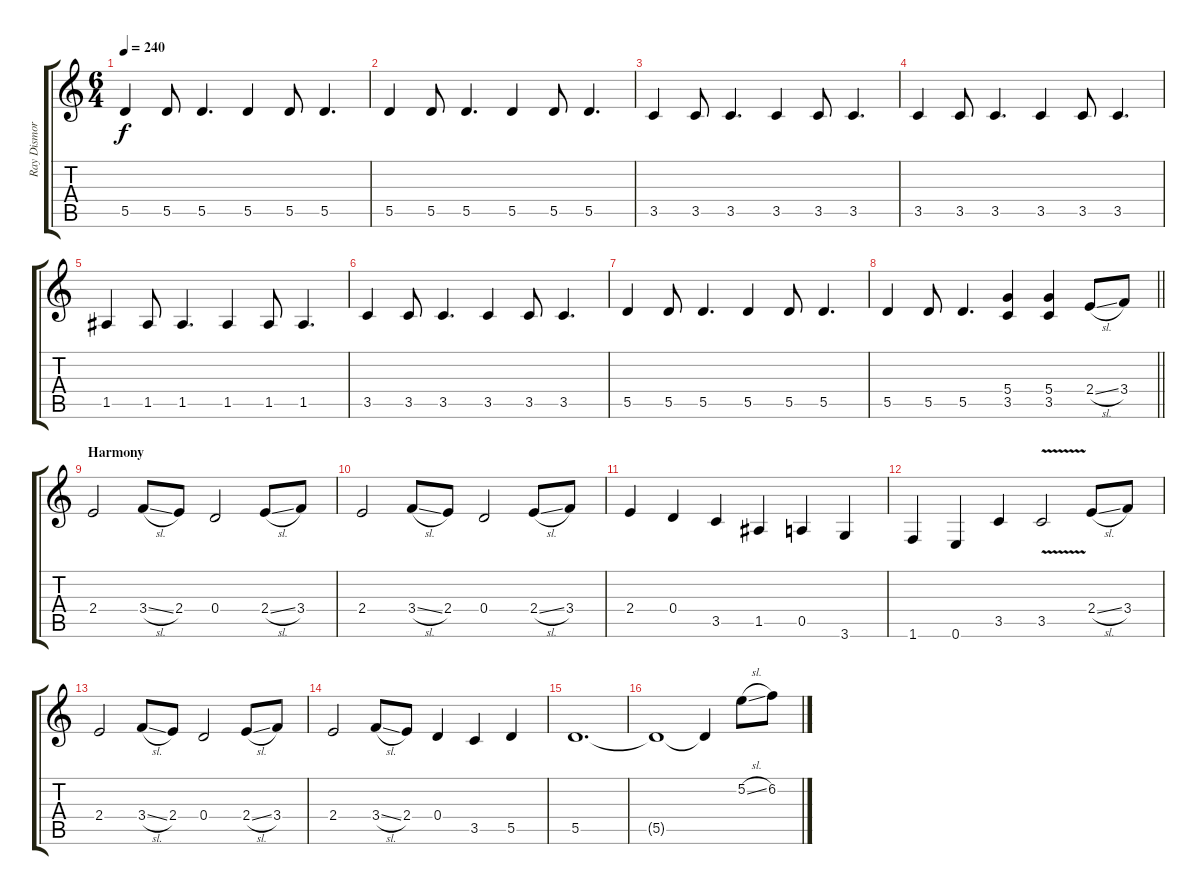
\track ("Ray Dismore" "Ray Dismor") {instrument distortionguitar}
\staff {score tabs}
\tuning (E4 B3 G3 D3 A2 E2) {hide}
\ts (6 4)
\tempo 240
\clef g2
\ks c
5.5.4{dy f} 5.5.8 5.5.4{d} 5.5.4 5.5.8 5.5.4{d} |
5.5.4 5.5.8 5.5.4{d} 5.5.4 5.5.8 5.5.4{d} |
3.5.4 3.5.8 3.5.4{d} 3.5.4 3.5.8 3.5.4{d} |
3.5.4 3.5.8 3.5.4{d} 3.5.4 3.5.8 3.5.4{d} |
1.5.4 1.5.8 1.5.4{d} 1.5.4 1.5.8 1.5.4{d} |
3.5.4 3.5.8 3.5.4{d} 3.5.4 3.5.8 3.5.4{d} |
5.5.4 5.5.8 5.5.4{d} 5.5.4 5.5.8 5.5.4{d} |
\barLineRight lightlight
5.5.4 5.5.8 5.5.4{d} (5.4 3.5).4 (5.4 3.5).4 2.4{sl}.8 3.4.8 |
\section ("" "Harmony")
2.4.2 3.4{sl}.8 2.4.8 0.4.2 2.4{sl}.8 3.4.8 |
2.4.2 3.4{sl}.8 2.4.8 0.4.2 2.4{sl}.8 3.4.8 |
2.4.4 0.4.4 3.5.4 1.5.4 0.5.4 3.6.4 |
1.6.4 0.6.4 3.5.4 3.5{v}.2 2.4{sl}.8 3.4.8 |
2.4.2 3.4{sl}.8 2.4.8 0.4.2 2.4{sl}.8 3.4.8 |
2.4.2 3.4{sl}.8 2.4.8 0.4.4 3.5.4 5.5.4 |
5.5.1{d} |
5.5{t}.1 5.5{t}.4 5.2{sl}.8 6.2.8
